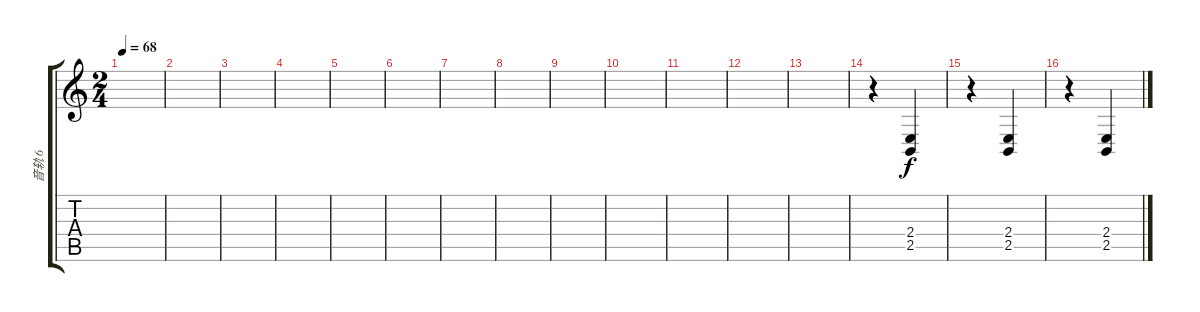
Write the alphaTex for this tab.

\track ("音轨 6" "音轨 6") {instrument woodblock}
\staff {score tabs}
\tuning (E4 B3 G3 D3 A2 E2) {hide}
\ts (2 4)
\tempo 68
\clef g2
\ks c
|
|
|
|
|
|
|
|
|
|
|
|
|
r.4{volume 9} (2.4 2.5).4 |
r.4{volume 9} (2.4 2.5).4 |
r.4{volume 9} (2.4 2.5).4
